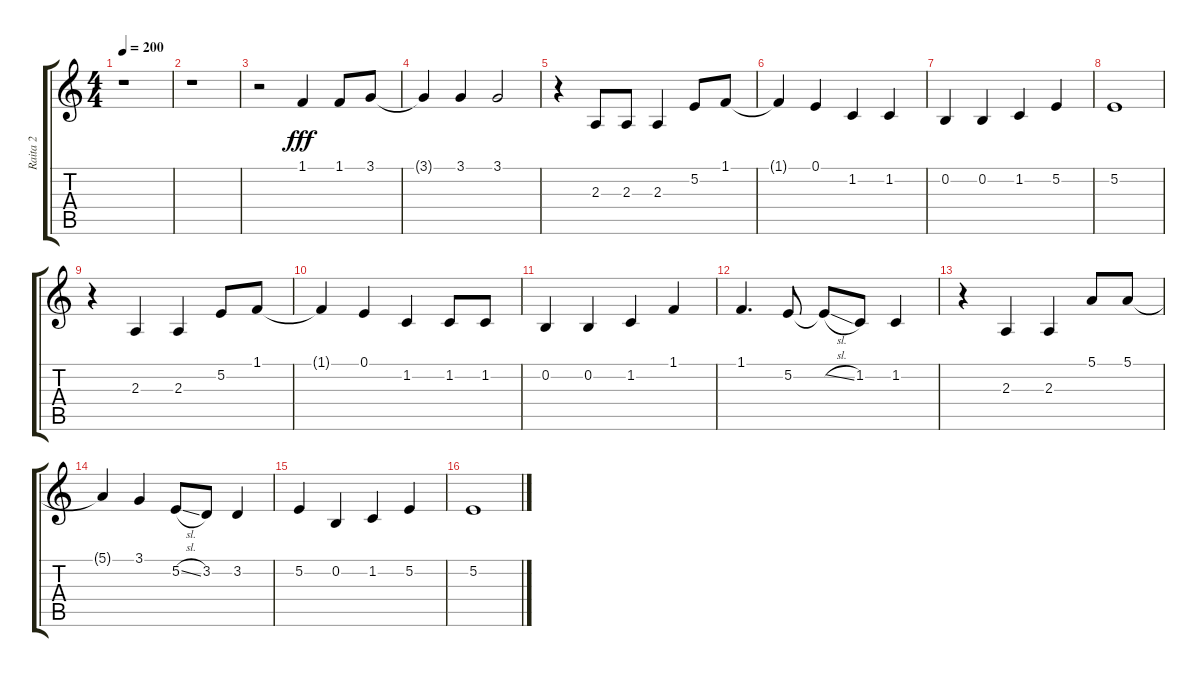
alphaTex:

\track ("Raita 2" "Raita 2") {instrument tenorsax}
\staff {score tabs}
\tuning (E4 B3 G3 D3 A2 E2) {hide}
\ts (4 4)
\tempo 200
\clef g2
\ks c
r.1{dy fff} |
r.1 |
r.2 1.1.4 1.1.8 3.1.8 |
3.1{t}.4 3.1.4 3.1.2 |
r.4 2.3.8 2.3.8 2.3.4 5.2.8 1.1.8 |
1.1{t}.4 0.1.4 1.2.4 1.2.4 |
0.2.4 0.2.4 1.2.4 5.2.4 |
5.2.1 |
r.4 2.3.4 2.3.4 5.2.8 1.1.8 |
1.1{t}.4 0.1.4 1.2.4 1.2.8 1.2.8 |
0.2.4 0.2.4 1.2.4 1.1.4 |
1.1.4{d} 5.2.8 5.2{sl t}.8 1.2.8 1.2.4 |
r.4 2.3.4 2.3.4 5.1.8 5.1.8 |
5.1{t}.4 3.1.4 5.2{sl}.8 3.2.8 3.2.4 |
5.2.4 0.2.4 1.2.4 5.2.4 |
5.2.1
